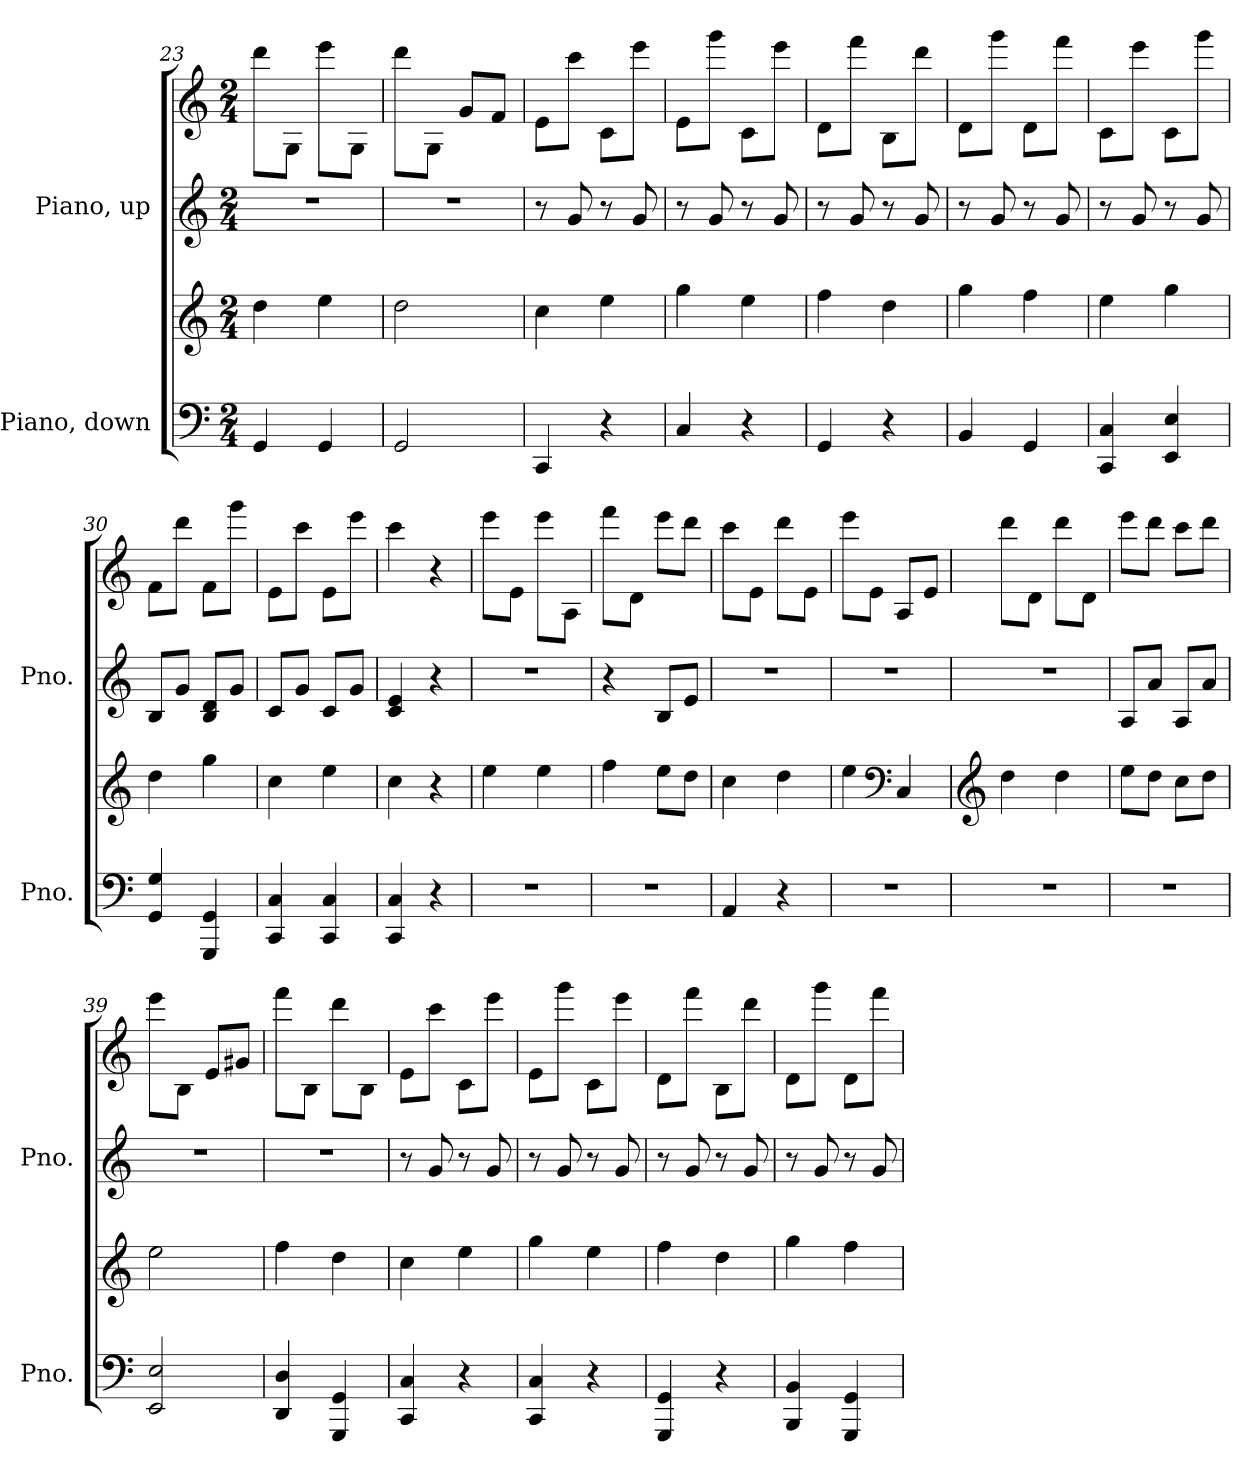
**kern	**kern	**kern	**kern
*part2	*part2	*part1	*part1
*staff4	*staff3	*staff2	*staff1
*I"Piano, down	*	*I"Piano, up	*
*I'Pno.	*	*I'Pno.	*
*clefF4	*clefG2	*clefG2	*clefG2
*k[]	*k[]	*k[]	*k[]
*M2/4	*M2/4	*M2/4	*M2/4
=23	=23	=23	=23
4GG/	4dd\	2r	8ddd\L
.	.	.	8G\J
4GG/	4ee\	.	8eee\L
.	.	.	8G\J
=24	=24	=24	=24
2GG/	2dd\	2r	8ddd\L
.	.	.	8G\J
.	.	.	8g/L
.	.	.	8f/J
=25	=25	=25	=25
4CC/	4cc\	8r	8e\L
.	.	8g/	8ccc\J
4r	4ee\	8r	8c\L
.	.	8g/	8eee\J
=26	=26	=26	=26
4C/	4gg\	8r	8e\L
.	.	8g/	8ggg\J
4r	4ee\	8r	8c\L
.	.	8g/	8eee\J
!!LO:LB:g=z
=27	=27	=27	=27
4GG/	4ff\	8r	8d\L
.	.	8g/	8fff\J
4r	4dd\	8r	8B\L
.	.	8g/	8ddd\J
=28	=28	=28	=28
4BB/	4gg\	8r	8d\L
.	.	8g/	8ggg\J
4GG/	4ff\	8r	8d\L
.	.	8g/	8fff\J
=29	=29	=29	=29
4CC/ 4C/	4ee\	8r	8c\L
.	.	8g/	8eee\J
4EE/ 4E/	4gg\	8r	8c\L
.	.	8g/	8ggg\J
=30	=30	=30	=30
4GG/ 4G/	4dd\	8B/L	8f\L
.	.	8g/J	8ddd\J
4GGG/ 4GG/	4gg\	8B/ 8d/L	8f\L
.	.	8g/J	8ggg\J
=31	=31	=31	=31
4CC/ 4C/	4cc\	8c/L	8e\L
.	.	8g/J	8ccc\J
4CC/ 4C/	4ee\	8c/L	8e\L
.	.	8g/J	8eee\J
=32	=32	=32	=32
4CC/ 4C/	4cc\	4c/ 4e/	4ccc\
4r	4r	4r	4r
=33	=33	=33	=33
2r	4ee\	2r	8eee\L
.	.	.	8e\J
.	4ee\	.	8eee\L
.	.	.	8A\J
=34	=34	=34	=34
2r	4ff\	4r	8fff\L
.	.	.	8d\J
.	8ee\L	8B/L	8eee\L
.	8dd\J	8e/J	8ddd\J
!!LO:LB:g=z
=35	=35	=35	=35
4AA/	4cc\	2r	8ccc\L
.	.	.	8e\J
4r	4dd\	.	8ddd\L
.	.	.	8e\J
=36	=36	=36	=36
2r	4ee\	2r	8eee\L
.	.	.	8e\J
*	*clefF4	*	*
.	4C/	.	8A/L
.	.	.	8e/J
=37	=37	=37	=37
*	*clefG2	*	*
2r	4dd\	2r	8ddd\L
.	.	.	8d\J
.	4dd\	.	8ddd\L
.	.	.	8d\J
=38	=38	=38	=38
2r	8ee\L	8A/L	8eee\L
.	8dd\J	8a/J	8ddd\J
.	8cc\L	8A/L	8ccc\L
.	8dd\J	8a/J	8ddd\J
=39	=39	=39	=39
2EE/ 2E/	2ee\	2r	8eee\L
.	.	.	8B\J
.	.	.	8e/L
.	.	.	8g#X/J
=40	=40	=40	=40
4DD/ 4D/	4ff\	2r	8fff\L
.	.	.	8B\J
4GGG/ 4GG/	4dd\	.	8ddd\L
.	.	.	8B\J
=41	=41	=41	=41
4CC/ 4C/	4cc\	8r	8e\L
.	.	8g/	8ccc\J
4r	4ee\	8r	8c\L
.	.	8g/	8eee\J
!!LO:PB:g=z
=42	=42	=42	=42
4CC/ 4C/	4gg\	8r	8e\L
.	.	8g/	8ggg\J
4r	4ee\	8r	8c\L
.	.	8g/	8eee\J
=43	=43	=43	=43
4GGG/ 4GG/	4ff\	8r	8d\L
.	.	8g/	8fff\J
4r	4dd\	8r	8B\L
.	.	8g/	8ddd\J
=44	=44	=44	=44
4BBB/ 4BB/	4gg\	8r	8d\L
.	.	8g/	8ggg\J
4GGG/ 4GG/	4ff\	8r	8d\L
.	.	8g/	8fff\J
=	=	=	=
*-	*-	*-	*-
